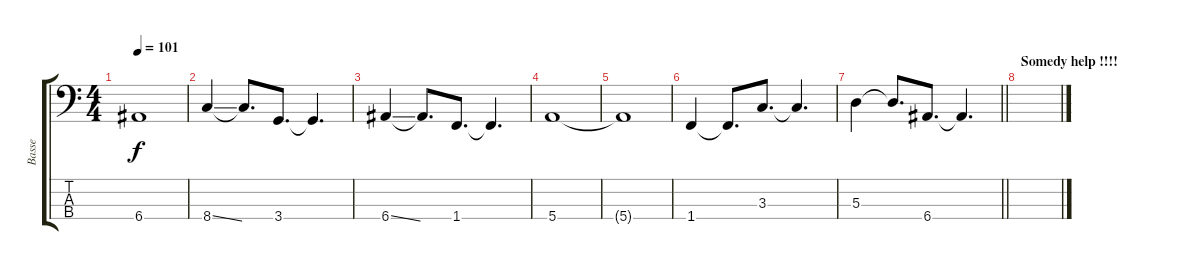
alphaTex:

\track ("Basse" "Basse") {instrument electricbassfinger}
\staff {score tabs}
\tuning (G2 D2 A1 E1) {hide}
\ts (4 4)
\tempo 101
\clef f4
\ks c
6.4{t}.1{dy f} |
8.4{ss}.4 8.4{t}.8{d} 3.4.8{d} 3.4{t}.4{d} |
6.4{ss}.4 6.4{t}.8{d} 1.4.8{d} 1.4{t}.4{d} |
5.4.1 |
5.4{t}.1 |
1.4.4 1.4{t}.8{d} 3.3.8{d} 3.3{t}.4{d} |
\barLineRight lightlight
5.3.4 5.3{t}.8{d} 6.4.8{d} 6.4{t}.4{d} |
\section ("" "Somedy help !!!!")
